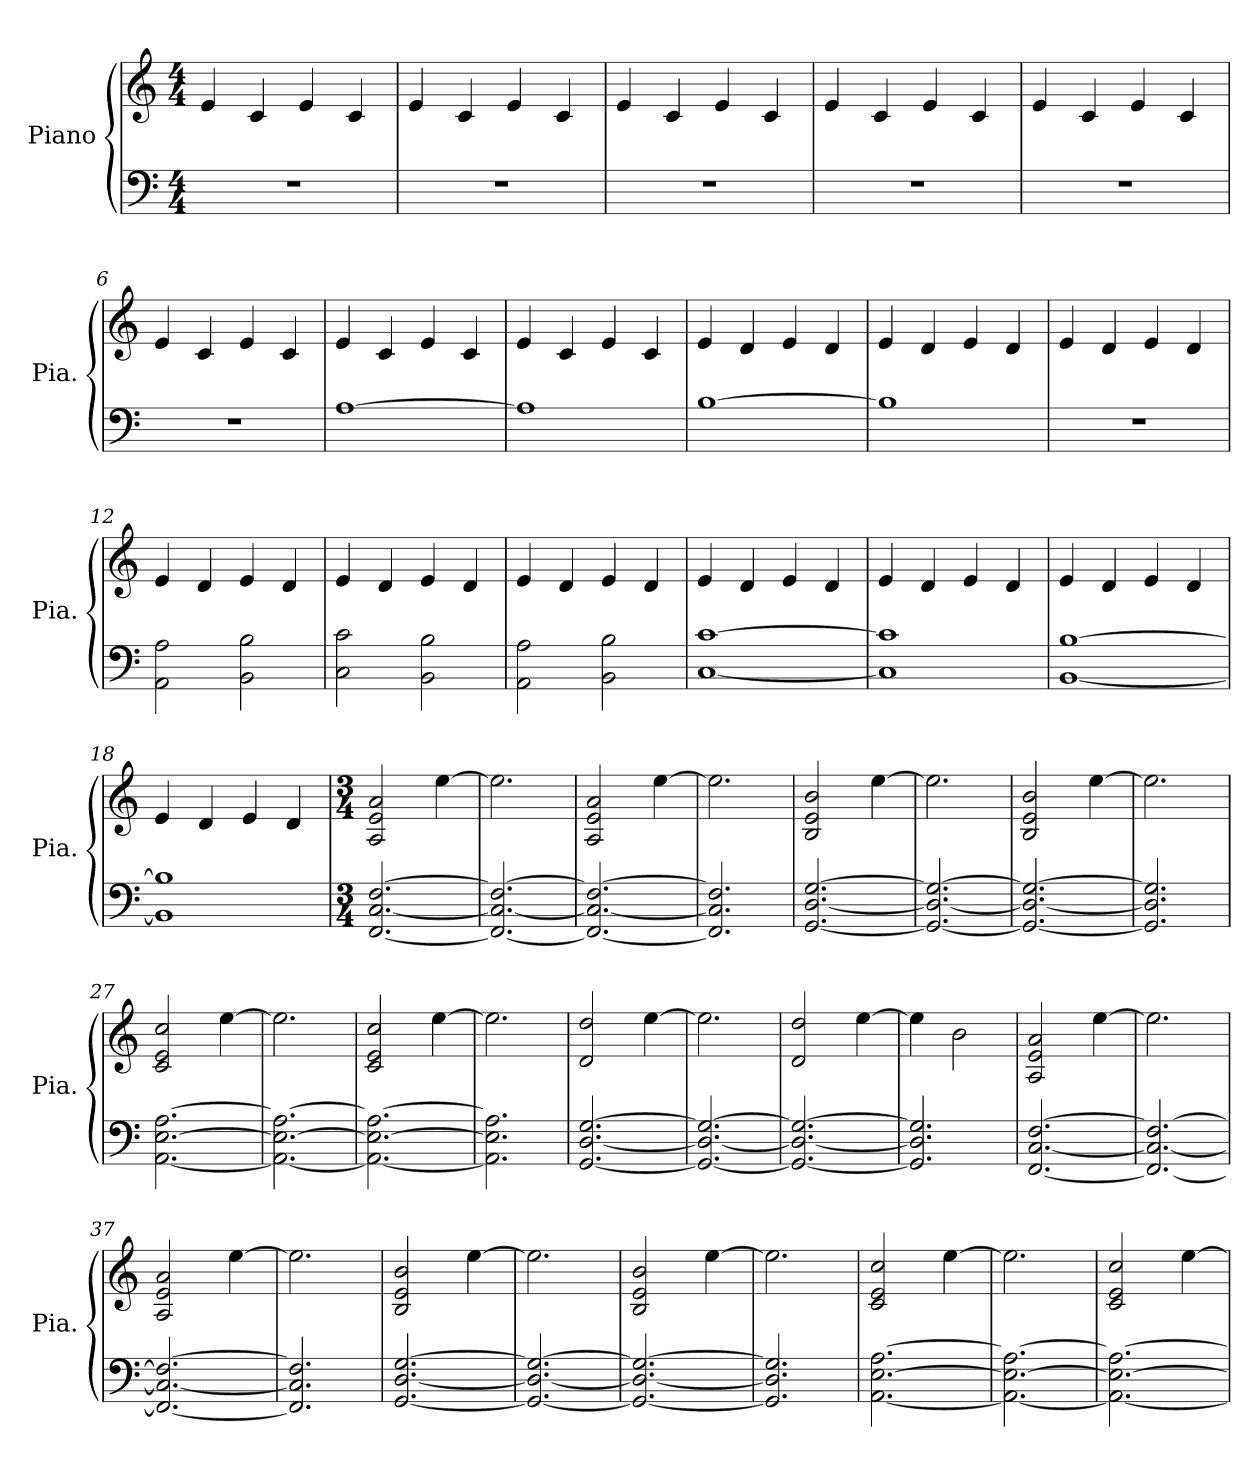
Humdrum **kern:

**kern	**kern
*part1	*part1
*staff2	*staff1
*I"Piano	*
*I'Pia.	*
*clefF4	*clefG2
*k[]	*k[]
*M4/4	*M4/4
*MM140	*MM140
=1	=1
1r	4e/
.	4c/
.	4e/
.	4c/
=2	=2
1r	4e/
.	4c/
.	4e/
.	4c/
=3	=3
1r	4e/
.	4c/
.	4e/
.	4c/
=4	=4
1r	4e/
.	4c/
.	4e/
.	4c/
=5	=5
1r	4e/
.	4c/
.	4e/
.	4c/
=6	=6
1r	4e/
.	4c/
.	4e/
.	4c/
=7	=7
[1A	4e/
.	4c/
.	4e/
.	4c/
=8	=8
1A]	4e/
.	4c/
.	4e/
.	4c/
=9	=9
[1B	4e/
.	4d/
.	4e/
.	4d/
!!LO:LB:g=z
=10	=10
1B]	4e/
.	4d/
.	4e/
.	4d/
=11	=11
1r	4e/
.	4d/
.	4e/
.	4d/
=12	=12
2AA\ 2A\	4e/
.	4d/
2BB\ 2B\	4e/
.	4d/
=13	=13
2C\ 2c\	4e/
.	4d/
2BB\ 2B\	4e/
.	4d/
=14	=14
2AA\ 2A\	4e/
.	4d/
2BB\ 2B\	4e/
.	4d/
=15	=15
[1C [1c	4e/
.	4d/
.	4e/
.	4d/
=16	=16
1C] 1c]	4e/
.	4d/
.	4e/
.	4d/
=17	=17
[1BB [1B	4e/
.	4d/
.	4e/
.	4d/
=18	=18
1BB] 1B]	4e/
.	4d/
.	4e/
.	4d/
=19	=19
*M3/4	*M3/4
[2.FF/ [2.C/ [2.F/	2A/ 2e/ 2a/
.	[4ee\
!!LO:LB:g=z
=20	=20
2.FF/_ 2.C/_ 2.F/_	2.ee\]
=21	=21
2.FF/_ 2.C/_ 2.F/_	2A/ 2e/ 2a/
.	[4ee\
=22	=22
2.FF/] 2.C/] 2.F/]	2.ee\]
=23	=23
[2.GG/ [2.D/ [2.G/	2B/ 2e/ 2b/
.	[4ee\
=24	=24
2.GG/_ 2.D/_ 2.G/_	2.ee\]
=25	=25
2.GG/_ 2.D/_ 2.G/_	2B/ 2e/ 2b/
.	[4ee\
=26	=26
2.GG/] 2.D/] 2.G/]	2.ee\]
=27	=27
[2.AA\ [2.E\ [2.A\	2c/ 2e/ 2cc/
.	[4ee\
=28	=28
2.AA\_ 2.E\_ 2.A\_	2.ee\]
=29	=29
2.AA\_ 2.E\_ 2.A\_	2c/ 2e/ 2cc/
.	[4ee\
=30	=30
2.AA\] 2.E\] 2.A\]	2.ee\]
=31	=31
[2.GG/ [2.D/ [2.G/	2d/ 2dd/
.	[4ee\
=32	=32
2.GG/_ 2.D/_ 2.G/_	2.ee\]
=33	=33
2.GG/_ 2.D/_ 2.G/_	2d/ 2dd/
.	[4ee\
=34	=34
2.GG/] 2.D/] 2.G/]	4ee\]
.	2b\
=35	=35
[2.FF/ [2.C/ [2.F/	2A/ 2e/ 2a/
.	[4ee\
=36	=36
2.FF/_ 2.C/_ 2.F/_	2.ee\]
!!LO:LB:g=z
=37	=37
2.FF/_ 2.C/_ 2.F/_	2A/ 2e/ 2a/
.	[4ee\
=38	=38
2.FF/] 2.C/] 2.F/]	2.ee\]
=39	=39
[2.GG/ [2.D/ [2.G/	2B/ 2e/ 2b/
.	[4ee\
=40	=40
2.GG/_ 2.D/_ 2.G/_	2.ee\]
=41	=41
2.GG/_ 2.D/_ 2.G/_	2B/ 2e/ 2b/
.	[4ee\
=42	=42
2.GG/] 2.D/] 2.G/]	2.ee\]
=43	=43
[2.AA\ [2.E\ [2.A\	2c/ 2e/ 2cc/
.	[4ee\
=44	=44
2.AA\_ 2.E\_ 2.A\_	2.ee\]
=45	=45
2.AA\_ 2.E\_ 2.A\_	2c/ 2e/ 2cc/
.	[4ee\
=	=
*-	*-
